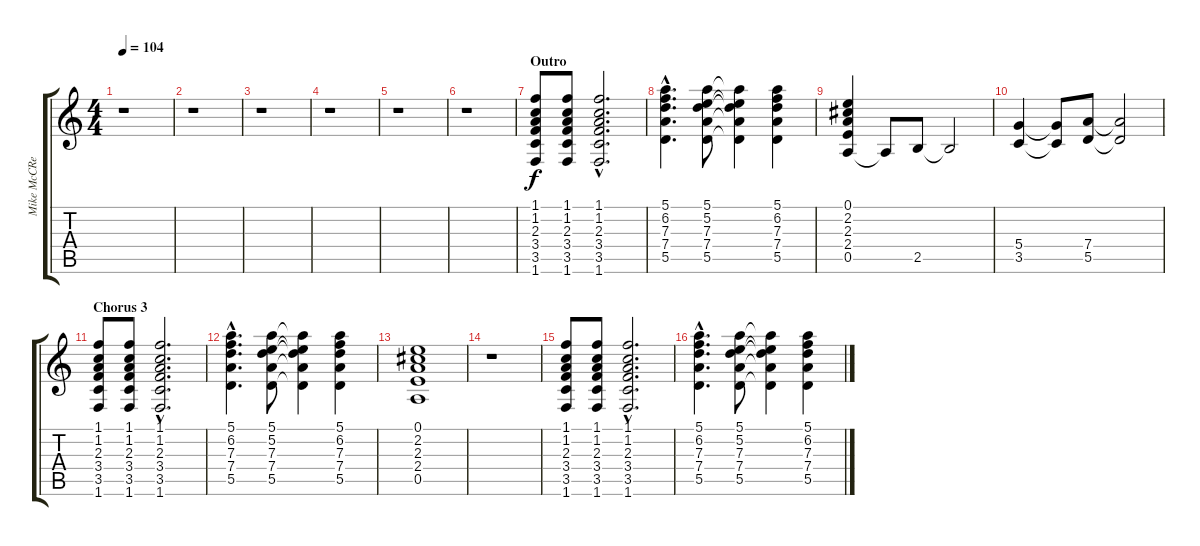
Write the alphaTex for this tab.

\track ("Mike McCReady Gtr 3" "Mike McCRe") {instrument acousticguitarsteel}
\staff {score tabs}
\tuning (E4 B3 G3 D3 A2 E2) {hide}
\ts (4 4)
\tempo 104
\clef g2
\ks c
r.1{dy f} |
r.1 |
r.1 |
r.1 |
r.1 |
r.1 |
\section ("" "Outro")
(1.1 1.2 2.3 3.4 3.5 1.6).8 (1.1 1.2 2.3 3.4 3.5 1.6).8 (1.1{hac} 1.2{hac} 2.3{hac} 3.4{hac} 3.5{hac} 1.6{hac}).2{d} |
(5.1{hac} 6.2{hac} 7.3{hac} 7.4{hac} 5.5{hac}).4{d} (5.1 5.2 7.3 7.4 5.5).8 (5.1{t} 5.2{t} 7.3{t} 7.4{t} 5.5{t}).4 (5.1 6.2 7.3 7.4 5.5).4 |
(0.1 2.2 2.3 2.4 0.5).4 0.5{t}.8 2.5.8 2.5{t}.2 |
(5.4 3.5).4 (5.4{t} 3.5{t}).8 (7.4 5.5).8 (7.4{t} 5.5{t}).2 |
\section ("" "Chorus 3")
(1.1 1.2 2.3 3.4 3.5 1.6).8 (1.1 1.2 2.3 3.4 3.5 1.6).8 (1.1{hac} 1.2{hac} 2.3{hac} 3.4{hac} 3.5{hac} 1.6{hac}).2{d} |
(5.1{hac} 6.2{hac} 7.3{hac} 7.4{hac} 5.5{hac}).4{d} (5.1 5.2 7.3 7.4 5.5).8 (5.1{t} 5.2{t} 7.3{t} 7.4{t} 5.5{t}).4 (5.1 6.2 7.3 7.4 5.5).4 |
(0.1 2.2 2.3 2.4 0.5).1 |
r.1 |
(1.1 1.2 2.3 3.4 3.5 1.6).8 (1.1 1.2 2.3 3.4 3.5 1.6).8 (1.1{hac} 1.2{hac} 2.3{hac} 3.4{hac} 3.5{hac} 1.6{hac}).2{d} |
(5.1{hac} 6.2{hac} 7.3{hac} 7.4{hac} 5.5{hac}).4{d} (5.1 5.2 7.3 7.4 5.5).8 (5.1{t} 5.2{t} 7.3{t} 7.4{t} 5.5{t}).4 (5.1 6.2 7.3 7.4 5.5).4
